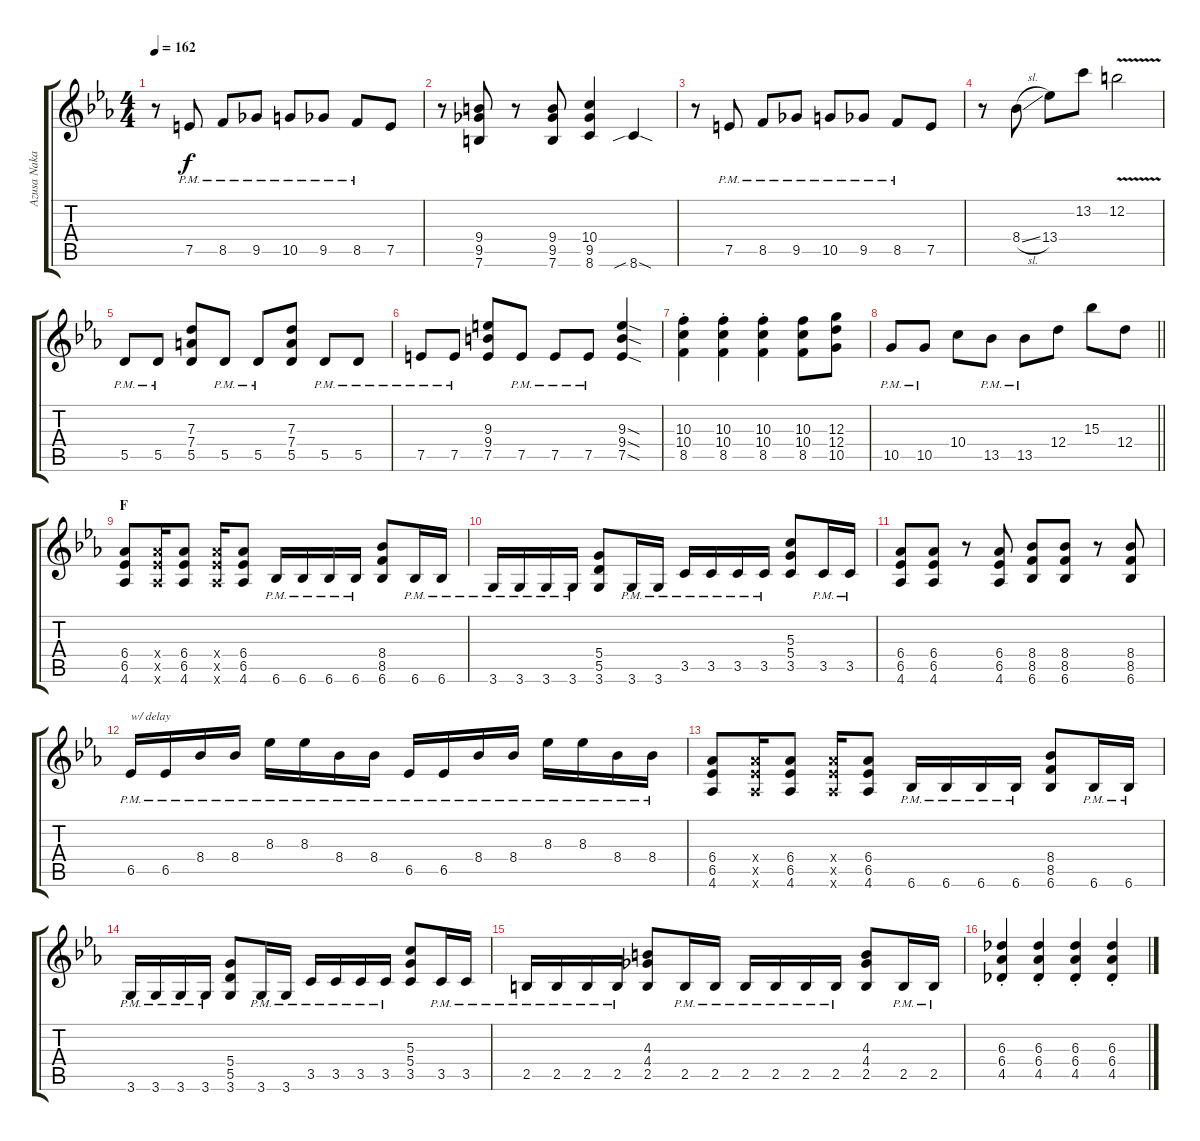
\track ("Azusa Nakano" "Azusa Naka") {instrument overdrivenguitar}
\staff {score tabs}
\tuning (E4 B3 G3 D3 A2 E2) {hide}
\ts (4 4)
\tempo 162
\clef g2
\ks eb
r.8{dy f} 7.5{pm}.8 8.5{pm}.8 9.5{pm}.8 10.5{pm}.8 9.5{pm}.8 8.5{pm}.8 7.5.8 |
r.8 (9.4 9.5 7.6).8 r.8 (9.4 9.5 7.6).8 (10.4 9.5 8.6).4 8.6{sib sod}.4 |
r.8 7.5{pm}.8 8.5{pm}.8 9.5{pm}.8 10.5{pm}.8 9.5{pm}.8 8.5{pm}.8 7.5.8 |
r.8 8.4{sl}.8 13.4.8 13.2.8 12.2{v}.2 |
5.5{pm}.8 5.5{pm}.8 (7.3 7.4 5.5).8 5.5{pm}.8 5.5{pm}.8 (7.3 7.4 5.5).8 5.5{pm}.8 5.5{pm}.8 |
7.5{pm}.8 7.5{pm}.8 (9.3 9.4 7.5).8 7.5{pm}.8 7.5{pm}.8 7.5{pm}.8 (9.3{sod} 9.4{sod} 7.5{sod}).4 |
(10.3{st} 10.4{st} 8.5{st}).4 (10.3{st} 10.4{st} 8.5{st}).4 (10.3{st} 10.4{st} 8.5{st}).4 (10.3 10.4 8.5).8 (12.3 12.4 10.5).8 |
\barLineRight lightlight
10.5{pm}.8 10.5{pm}.8 10.4.8 13.5{pm}.8 13.5{pm}.8 12.4.8 15.3.8 12.4.8 |
\section ("" "F")
(6.4 6.5 4.6).8 (6.4{x} 6.5{x} 4.6{x}).16 (6.4 6.5 4.6).8 (6.4{x} 6.5{x} 4.6{x}).16 (6.4 6.5 4.6).8 6.6{pm}.16 6.6{pm}.16 6.6{pm}.16 6.6{pm}.16 (8.4 8.5 6.6).8 6.6{pm}.16 6.6{pm}.16 |
3.6{pm}.16 3.6{pm}.16 3.6{pm}.16 3.6{pm}.16 (5.4 5.5 3.6).8 3.6{pm}.16 3.6{pm}.16 3.5{pm}.16 3.5{pm}.16 3.5{pm}.16 3.5{pm}.16 (5.3 5.4 3.5).8 3.5{pm}.16 3.5{pm}.16 |
(6.4 6.5 4.6).8 (6.4 6.5 4.6).8 r.8 (6.4 6.5 4.6).8 (8.4 8.5 6.6).8 (8.4 8.5 6.6).8 r.8 (8.4 8.5 6.6).8 |
6.5{pm}.16{txt "w/ delay"} 6.5{pm}.16 8.4{pm}.16 8.4{pm}.16 8.3{pm}.16 8.3{pm}.16 8.4{pm}.16 8.4{pm}.16 6.5{pm}.16 6.5{pm}.16 8.4{pm}.16 8.4{pm}.16 8.3{pm}.16 8.3{pm}.16 8.4{pm}.16 8.4{pm}.16 |
(6.4 6.5 4.6).8 (6.4{x} 6.5{x} 4.6{x}).16 (6.4 6.5 4.6).8 (6.4{x} 6.5{x} 4.6{x}).16 (6.4 6.5 4.6).8 6.6{pm}.16 6.6{pm}.16 6.6{pm}.16 6.6{pm}.16 (8.4 8.5 6.6).8 6.6{pm}.16 6.6{pm}.16 |
3.6{pm}.16 3.6{pm}.16 3.6{pm}.16 3.6{pm}.16 (5.4 5.5 3.6).8 3.6{pm}.16 3.6{pm}.16 3.5{pm}.16 3.5{pm}.16 3.5{pm}.16 3.5{pm}.16 (5.3 5.4 3.5).8 3.5{pm}.16 3.5{pm}.16 |
2.5{pm}.16 2.5{pm}.16 2.5{pm}.16 2.5{pm}.16 (4.3 4.4 2.5).8 2.5{pm}.16 2.5{pm}.16 2.5{pm}.16 2.5{pm}.16 2.5{pm}.16 2.5{pm}.16 (4.3 4.4 2.5).8 2.5{pm}.16 2.5{pm}.16 |
(6.3{st} 6.4{st} 4.5{st}).4 (6.3{st} 6.4{st} 4.5{st}).4 (6.3{st} 6.4{st} 4.5{st}).4 (6.3{st} 6.4{st} 4.5{st}).4
